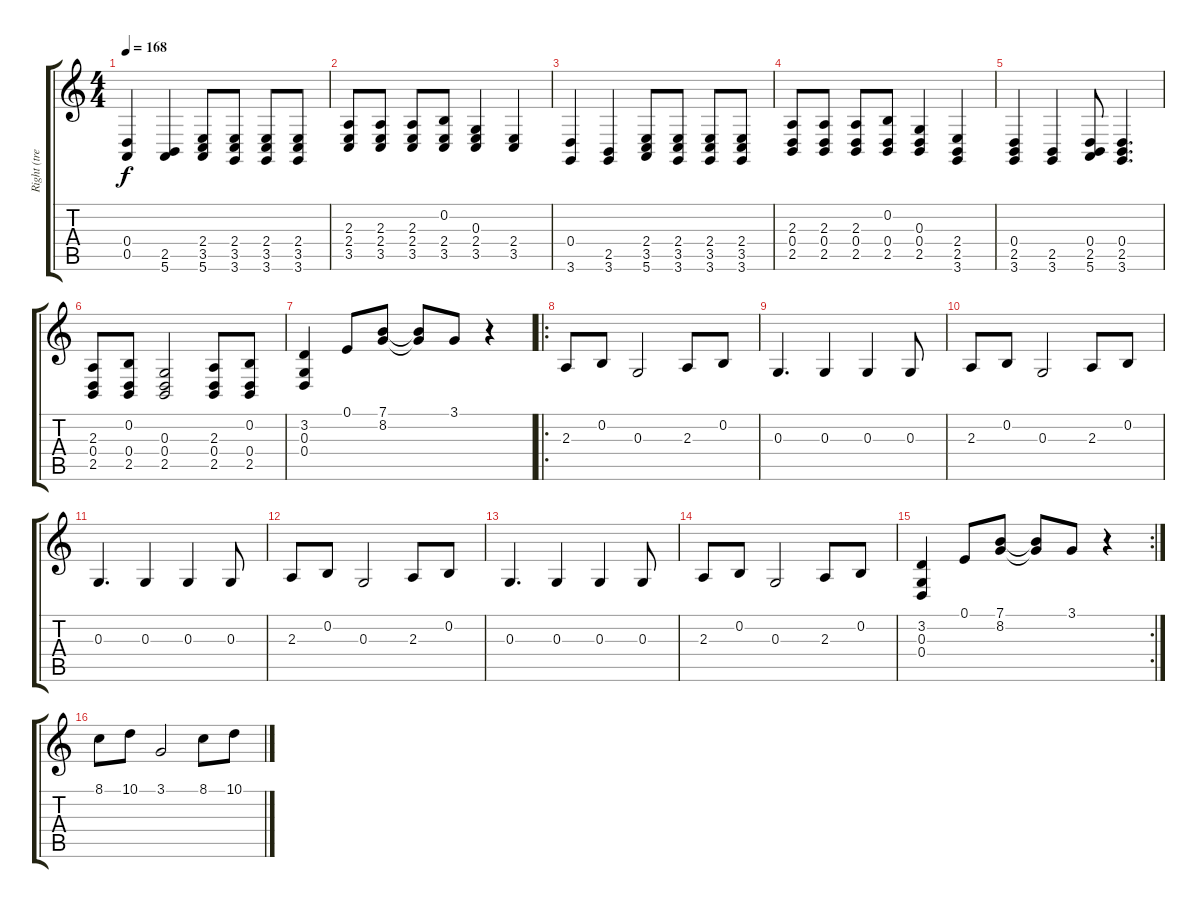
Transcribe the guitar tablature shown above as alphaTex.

\track ("Right (treble)" "Right (tre") {instrument acousticgrandpiano}
\staff {score tabs}
\tuning (E4 B3 G3 D3 A2 E2) {hide}
\ts (4 4)
\tempo 168
\clef g2
\ks c
(0.4 0.5).4{dy f} (2.5 5.6).4 (2.4 3.5 5.6).8 (2.4 3.5 3.6).8 (2.4 3.5 3.6).8 (2.4 3.5 3.6).8 |
(2.3 2.4 3.5).8 (2.3 2.4 3.5).8 (2.3 2.4 3.5).8 (0.2 2.4 3.5).8 (0.3 2.4 3.5).4 (2.4 3.5).4 |
(0.4 3.6).4 (2.5 3.6).4 (2.4 3.5 5.6).8 (2.4 3.5 3.6).8 (2.4 3.5 3.6).8 (2.4 3.5 3.6).8 |
(2.3 0.4 2.5).8 (2.3 0.4 2.5).8 (2.3 0.4 2.5).8 (0.2 0.4 2.5).8 (0.3 0.4 2.5).4 (2.4 2.5 3.6).4 |
(0.4 2.5 3.6).4 (2.5 3.6).4 (0.4 2.5 5.6).8 (0.4 2.5 3.6).4{d} |
(2.3 0.4 2.5).8 (0.2 0.4 2.5).8 (0.3 0.4 2.5).2 (2.3 0.4 2.5).8 (0.2 0.4 2.5).8 |
(3.2 0.3 0.4).4 0.1.8 (7.1 8.2).8 (7.1{t} 8.2{t}).8 3.1.8 r.4 |
\ro
2.3.8 0.2.8 0.3.2 2.3.8 0.2.8 |
0.3.4{d} 0.3.4 0.3.4 0.3.8 |
2.3.8 0.2.8 0.3.2 2.3.8 0.2.8 |
0.3.4{d} 0.3.4 0.3.4 0.3.8 |
2.3.8 0.2.8 0.3.2 2.3.8 0.2.8 |
0.3.4{d} 0.3.4 0.3.4 0.3.8 |
2.3.8 0.2.8 0.3.2 2.3.8 0.2.8 |
\rc 2
(3.2 0.3 0.4).4 0.1.8 (7.1 8.2).8 (7.1{t} 8.2{t}).8 3.1.8 r.4 |
8.1.8 10.1.8 3.1.2 8.1.8 10.1.8
